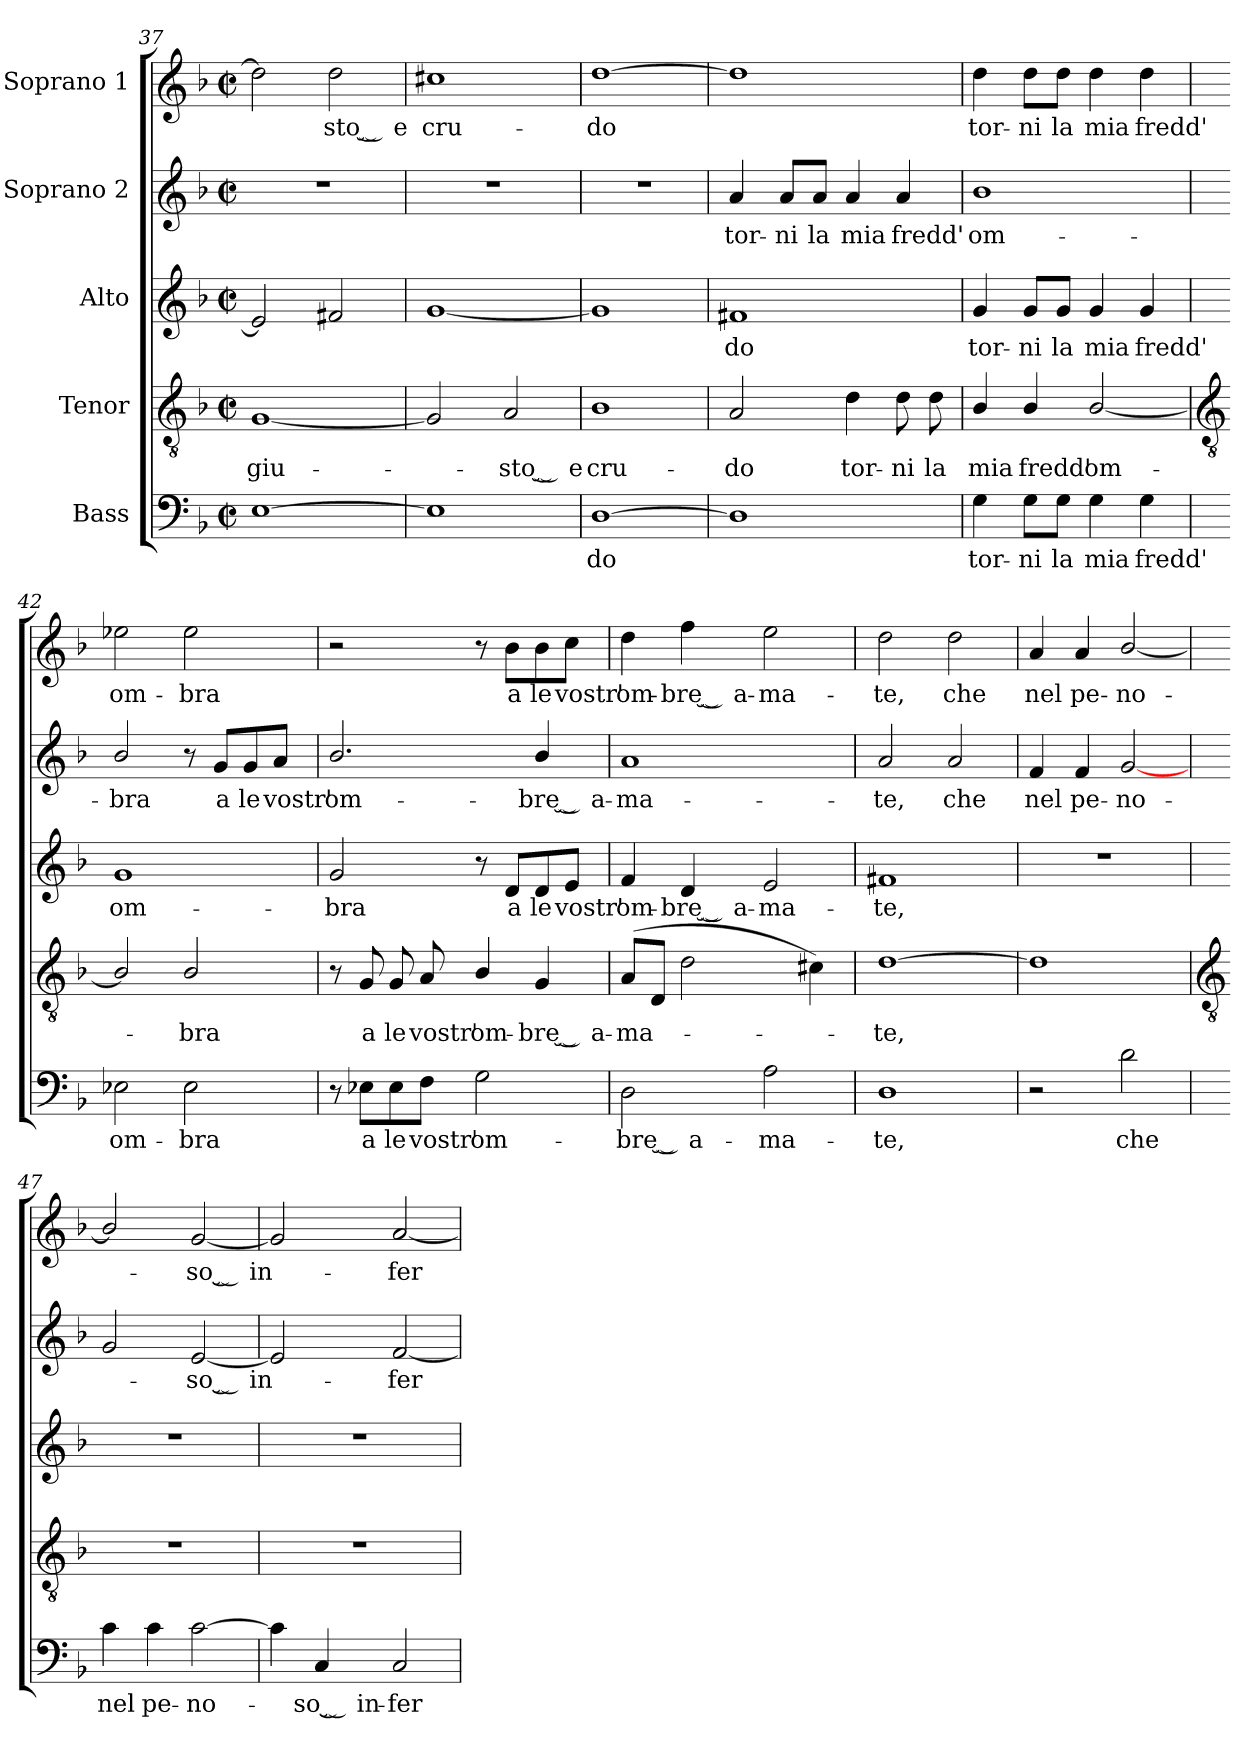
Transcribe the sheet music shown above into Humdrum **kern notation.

**kern	**text	**kern	**text	**kern	**text	**kern	**text	**kern	**text
*part5	*part5	*part4	*part4	*part3	*part3	*part2	*part2	*part1	*part1
*staff5	*staff5	*staff4	*staff4	*staff3	*staff3	*staff2	*staff2	*staff1	*staff1
*I"Bass	*	*I"Tenor	*	*I"Alto	*	*I"Soprano 2	*	*I"Soprano 1	*
*clefF4	*	*clefGv2	*	*clefG2	*	*clefG2	*	*clefG2	*
*k[b-]	*	*k[b-]	*	*k[b-]	*	*k[b-]	*	*k[b-]	*
*F:	*	*F:	*	*F:	*	*F:	*	*F:	*
*M2/2	*	*M2/2	*	*M2/2	*	*M2/2	*	*M2/2	*
*met(c|)	*	*met(c|)	*	*met(c|)	*	*met(c|)	*	*met(c|)	*
=37	=37	=37	=37	=37	=37	=37	=37	=37	=37
!	!	!	!LO:LY:b	!	!	!	!	!	!
[1E	.	[1G	-giu-	2e]	.	1r	.	2dd]	.
!	!	!	!	!	!	!	!	!	!LO:LY:b
.	.	.	.	2f#X	.	.	.	2dd	sto ̮ e
=38	=38	=38	=38	=38	=38	=38	=38	=38	=38
!	!	!	!	!	!	!	!	!	!LO:LY:b
1E]	.	2G]	.	[1g	.	1r	.	1cc#X	cru-
!	!	!	!LO:LY:b	!	!	!	!	!	!
.	.	2A	sto ̮ e	.	.	.	.	.	.
=39	=39	=39	=39	=39	=39	=39	=39	=39	=39
!	!LO:LY:b	!	!LO:LY:b	!	!	!	!	!	!LO:LY:b
[1D	do	1B-	cru-	1g]	.	1r	.	[1dd	-do
=40	=40	=40	=40	=40	=40	=40	=40	=40	=40
!	!	!	!LO:LY:b	!	!LO:LY:b	!	!LO:LY:b	!	!
1D]	.	2A	-do	1f#X	do	4a	tor-	1dd]	.
!	!	!	!	!	!	!	!LO:LY:b	!	!
.	.	.	.	.	.	8a/L	-ni	.	.
!	!	!	!	!	!	!	!LO:LY:b	!	!
.	.	.	.	.	.	8a/J	la	.	.
!	!	!	!LO:LY:b	!	!	!	!LO:LY:b	!	!
.	.	4d	tor-	.	.	4a	mia	.	.
!	!	!	!LO:LY:b	!	!	!	!LO:LY:b	!	!
.	.	8d	-ni	.	.	4a	fredd'	.	.
!	!	!	!LO:LY:b	!	!	!	!	!	!
.	.	8d	la	.	.	.	.	.	.
=41	=41	=41	=41	=41	=41	=41	=41	=41	=41
!	!LO:LY:b	!	!LO:LY:b	!	!LO:LY:b	!	!LO:LY:b	!	!LO:LY:b
4G	tor-	4B-/	mia	4g	tor-	1b-	om-	4dd	tor-
!	!LO:LY:b	!	!LO:LY:b	!	!LO:LY:b	!	!	!	!LO:LY:b
8G\L	-ni	4B-/	fredd'	8g/L	-ni	.	.	8dd\L	-ni
!	!LO:LY:b	!	!	!	!LO:LY:b	!	!	!	!LO:LY:b
8G\J	la	.	.	8g/J	la	.	.	8dd\J	la
!	!LO:LY:b	!	!LO:LY:b	!	!LO:LY:b	!	!	!	!LO:LY:b
4G	mia	[2B-/	om-	4g	mia	.	.	4dd	mia
!	!LO:LY:b	!	!	!	!LO:LY:b	!	!	!	!LO:LY:b
4G	fredd'	.	.	4g	fredd'	.	.	4dd	fredd'
!!LO:LB:g=z
=42	=42	=42	=42	=42	=42	=42	=42	=42	=42
*	*	*clefGv2	*	*	*	*	*	*	*
!	!LO:LY:b	!	!	!	!LO:LY:b	!	!LO:LY:b	!	!LO:LY:b
2E-X	om-	2B-/]	.	1g	om-	2b-/	-bra	2ee-X	om-
!	!LO:LY:b	!	!LO:LY:b	!	!	!	!	!	!LO:LY:b
2E-	-bra	2B-/	bra	.	.	8r	.	2ee-	-bra
!	!	!	!	!	!	!	!LO:LY:b	!	!
.	.	.	.	.	.	8g/L	a	.	.
!	!	!	!	!	!	!	!LO:LY:b	!	!
.	.	.	.	.	.	8g/	le	.	.
!	!	!	!	!	!	!	!LO:LY:b	!	!
.	.	.	.	.	.	8a/J	vostr'	.	.
=43	=43	=43	=43	=43	=43	=43	=43	=43	=43
!	!	!	!	!	!LO:LY:b	!	!LO:LY:b	!	!
8r	.	8r	.	2g	-bra	2.b-/	om-	2r	.
!	!LO:LY:b	!	!LO:LY:b	!	!	!	!	!	!
8E-X\L	a	8G	a	.	.	.	.	.	.
!	!LO:LY:b	!	!LO:LY:b	!	!	!	!	!	!
8E-\	le	8G	le	.	.	.	.	.	.
!	!LO:LY:b	!	!LO:LY:b	!	!	!	!	!	!
8F\J	vostr'	8A	vostr'	.	.	.	.	.	.
!	!LO:LY:b	!	!LO:LY:b	!	!	!	!	!	!
2G	om-	4B-/	om-	8r	.	.	.	8r	.
!	!	!	!	!	!LO:LY:b	!	!	!	!LO:LY:b
.	.	.	.	8d/L	a	.	.	8b-\L	a
!	!	!	!LO:LY:b	!	!LO:LY:b	!	!LO:LY:b	!	!LO:LY:b
.	.	4G	-bre ̮ a-	8d/	le	4b-/	-bre ̮ a-	8b-\	le
!	!	!	!	!	!LO:LY:b	!	!	!	!LO:LY:b
.	.	.	.	8e/J	vostr'	.	.	8cc\J	vostr'
=44	=44	=44	=44	=44	=44	=44	=44	=44	=44
!	!LO:LY:b	!	!LO:LY:b	!	!LO:LY:b	!	!LO:LY:b	!	!LO:LY:b
2D	-bre ̮ a-	(>8AL	-ma-	4f	om-	1a	-ma-	4dd	om-
.	.	8DJ	.	.	.	.	.	.	.
!	!	!	!	!	!LO:LY:b	!	!	!	!LO:LY:b
.	.	2d	.	4d	-bre ̮ a-	.	.	4ff	-bre ̮ a-
!	!LO:LY:b	!	!	!	!LO:LY:b	!	!	!	!LO:LY:b
2A	-ma-	.	.	2e	-ma-	.	.	2ee	-ma-
.	.	4c#X)	.	.	.	.	.	.	.
=45	=45	=45	=45	=45	=45	=45	=45	=45	=45
!	!LO:LY:b	!	!LO:LY:b	!	!LO:LY:b	!	!LO:LY:b	!	!LO:LY:b
1D	-te,	[1d	te,	1f#X	-te,	2a	-te,	2dd	-te,
!	!	!	!	!	!	!	!LO:LY:b	!	!LO:LY:b
.	.	.	.	.	.	2a	che	2dd	che
=46	=46	=46	=46	=46	=46	=46	=46	=46	=46
!	!	!	!	!	!	!	!LO:LY:b	!	!LO:LY:b
2r	.	1d]	.	1r	.	4f	nel	4a	nel
!	!	!	!	!	!	!	!LO:LY:b	!	!LO:LY:b
.	.	.	.	.	.	4f	pe-	4a	pe-
!	!LO:LY:b	!	!	!	!	!	!LO:LY:b	!	!LO:LY:b
2d	che	.	.	.	.	[2g	-no-	[2b-/	-no-
!!LO:LB:g=z
=47	=47	=47	=47	=47	=47	=47	=47	=47	=47
*	*	*clefGv2	*	*	*	*	*	*	*
!	!LO:LY:b	!	!	!	!	!	!	!	!
4c	nel	1r	.	1r	.	2g	.	2b-/]	.
!	!LO:LY:b	!	!	!	!	!	!	!	!
4c	pe-	.	.	.	.	.	.	.	.
!	!LO:LY:b	!	!	!	!	!	!LO:LY:b	!	!LO:LY:b
[2c	-no-	.	.	.	.	[2e	so ̮ in-	[2g	so ̮ in-
=48	=48	=48	=48	=48	=48	=48	=48	=48	=48
4c]	.	1r	.	1r	.	2e]	.	2g]	.
!	!LO:LY:b	!	!	!	!	!	!	!	!
4C	so ̮ in-	.	.	.	.	.	.	.	.
!	!LO:LY:b	!	!	!	!	!	!LO:LY:b	!	!LO:LY:b
2C	-fer-	.	.	.	.	[2f	fer-	[2a	fer-
=	=	=	=	=	=	=	=	=	=
*-	*-	*-	*-	*-	*-	*-	*-	*-	*-
